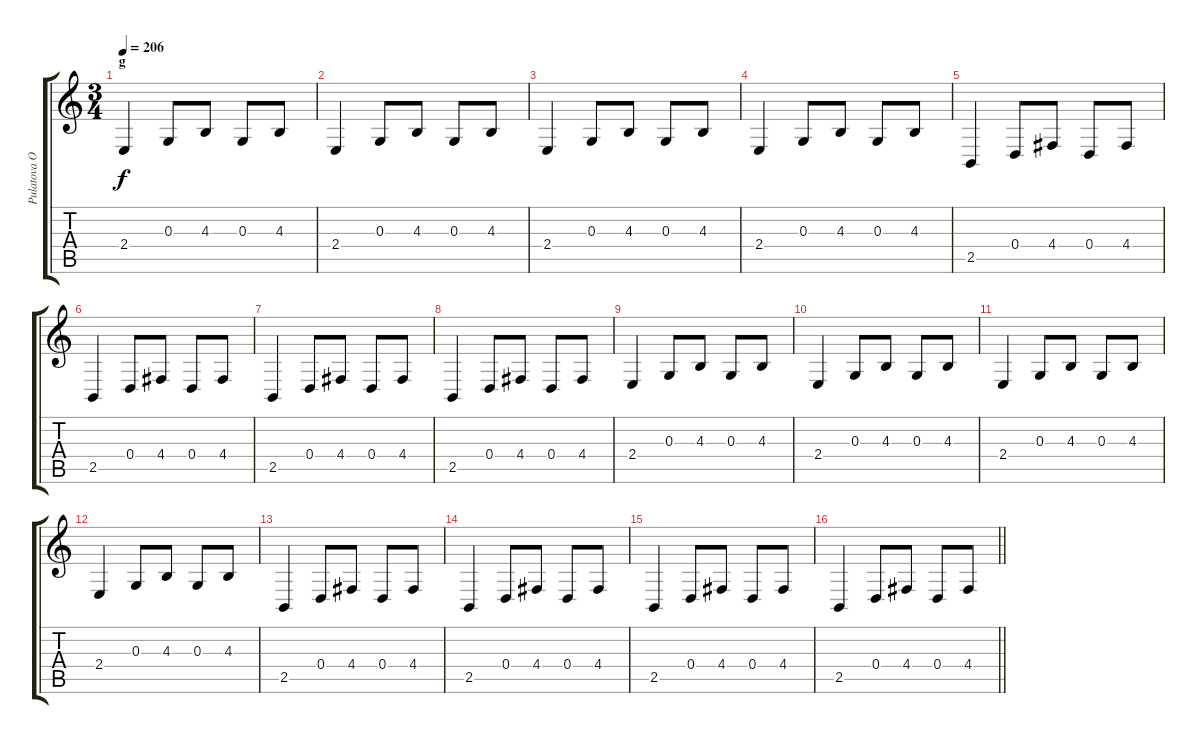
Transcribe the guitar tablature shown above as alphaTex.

\track ("Pulatova O (LH)" "Pulatova O") {instrument acousticgrandpiano}
\staff {score tabs}
\tuning (E4 B3 G3 D3 A2 E2) {hide}
\ts (3 4)
\section ("" "g")
\tempo 206
\clef g2
\ks c
2.4.4{dy f} 0.3.8 4.3.8 0.3.8 4.3.8 |
2.4.4 0.3.8 4.3.8 0.3.8 4.3.8 |
2.4.4 0.3.8 4.3.8 0.3.8 4.3.8 |
2.4.4 0.3.8 4.3.8 0.3.8 4.3.8 |
2.5.4 0.4.8 4.4.8 0.4.8 4.4.8 |
2.5.4 0.4.8 4.4.8 0.4.8 4.4.8 |
2.5.4 0.4.8 4.4.8 0.4.8 4.4.8 |
2.5.4 0.4.8 4.4.8 0.4.8 4.4.8 |
2.4.4 0.3.8 4.3.8 0.3.8 4.3.8 |
2.4.4 0.3.8 4.3.8 0.3.8 4.3.8 |
2.4.4 0.3.8 4.3.8 0.3.8 4.3.8 |
2.4.4 0.3.8 4.3.8 0.3.8 4.3.8 |
2.5.4 0.4.8 4.4.8 0.4.8 4.4.8 |
2.5.4 0.4.8 4.4.8 0.4.8 4.4.8 |
2.5.4 0.4.8 4.4.8 0.4.8 4.4.8 |
\barLineRight lightlight
2.5.4 0.4.8 4.4.8 0.4.8 4.4.8
